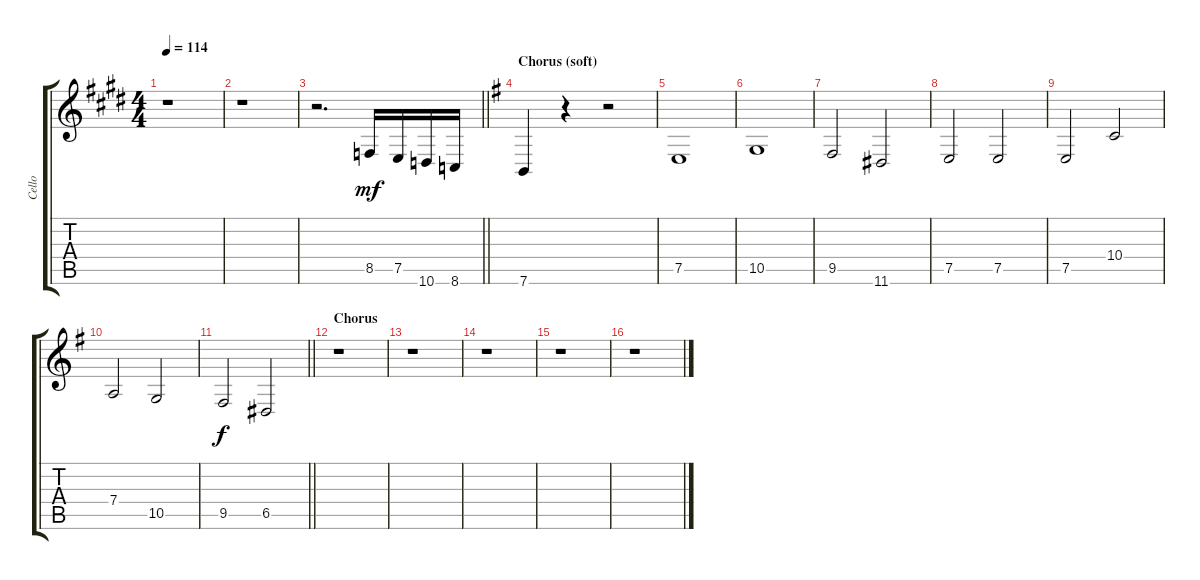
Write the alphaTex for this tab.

\track ("Cello" "Cello") {instrument cello}
\staff {score tabs}
\tuning (E4 B3 G3 D3 A2 E2) {hide}
\ts (4 4)
\tempo 114
\clef g2
\ks e
r.1{dy mf} |
r.1 |
\barLineRight lightlight
r.2{d balance 13} 8.5.16 7.5.16 10.6.16 8.6.16 |
\section ("" "Chorus (soft)")
\ks eminor
7.6.4 r.4 r.2 |
7.5.1 |
10.5.1 |
9.5.2 11.6.2 |
7.5.2 7.5.2 |
7.5.2 10.4.2 |
7.4.2 10.5.2 |
\barLineRight lightlight
9.5.2{dy f} 6.5.2 |
\section ("" "Chorus")
r.1 |
r.1 |
r.1 |
r.1 |
r.1
